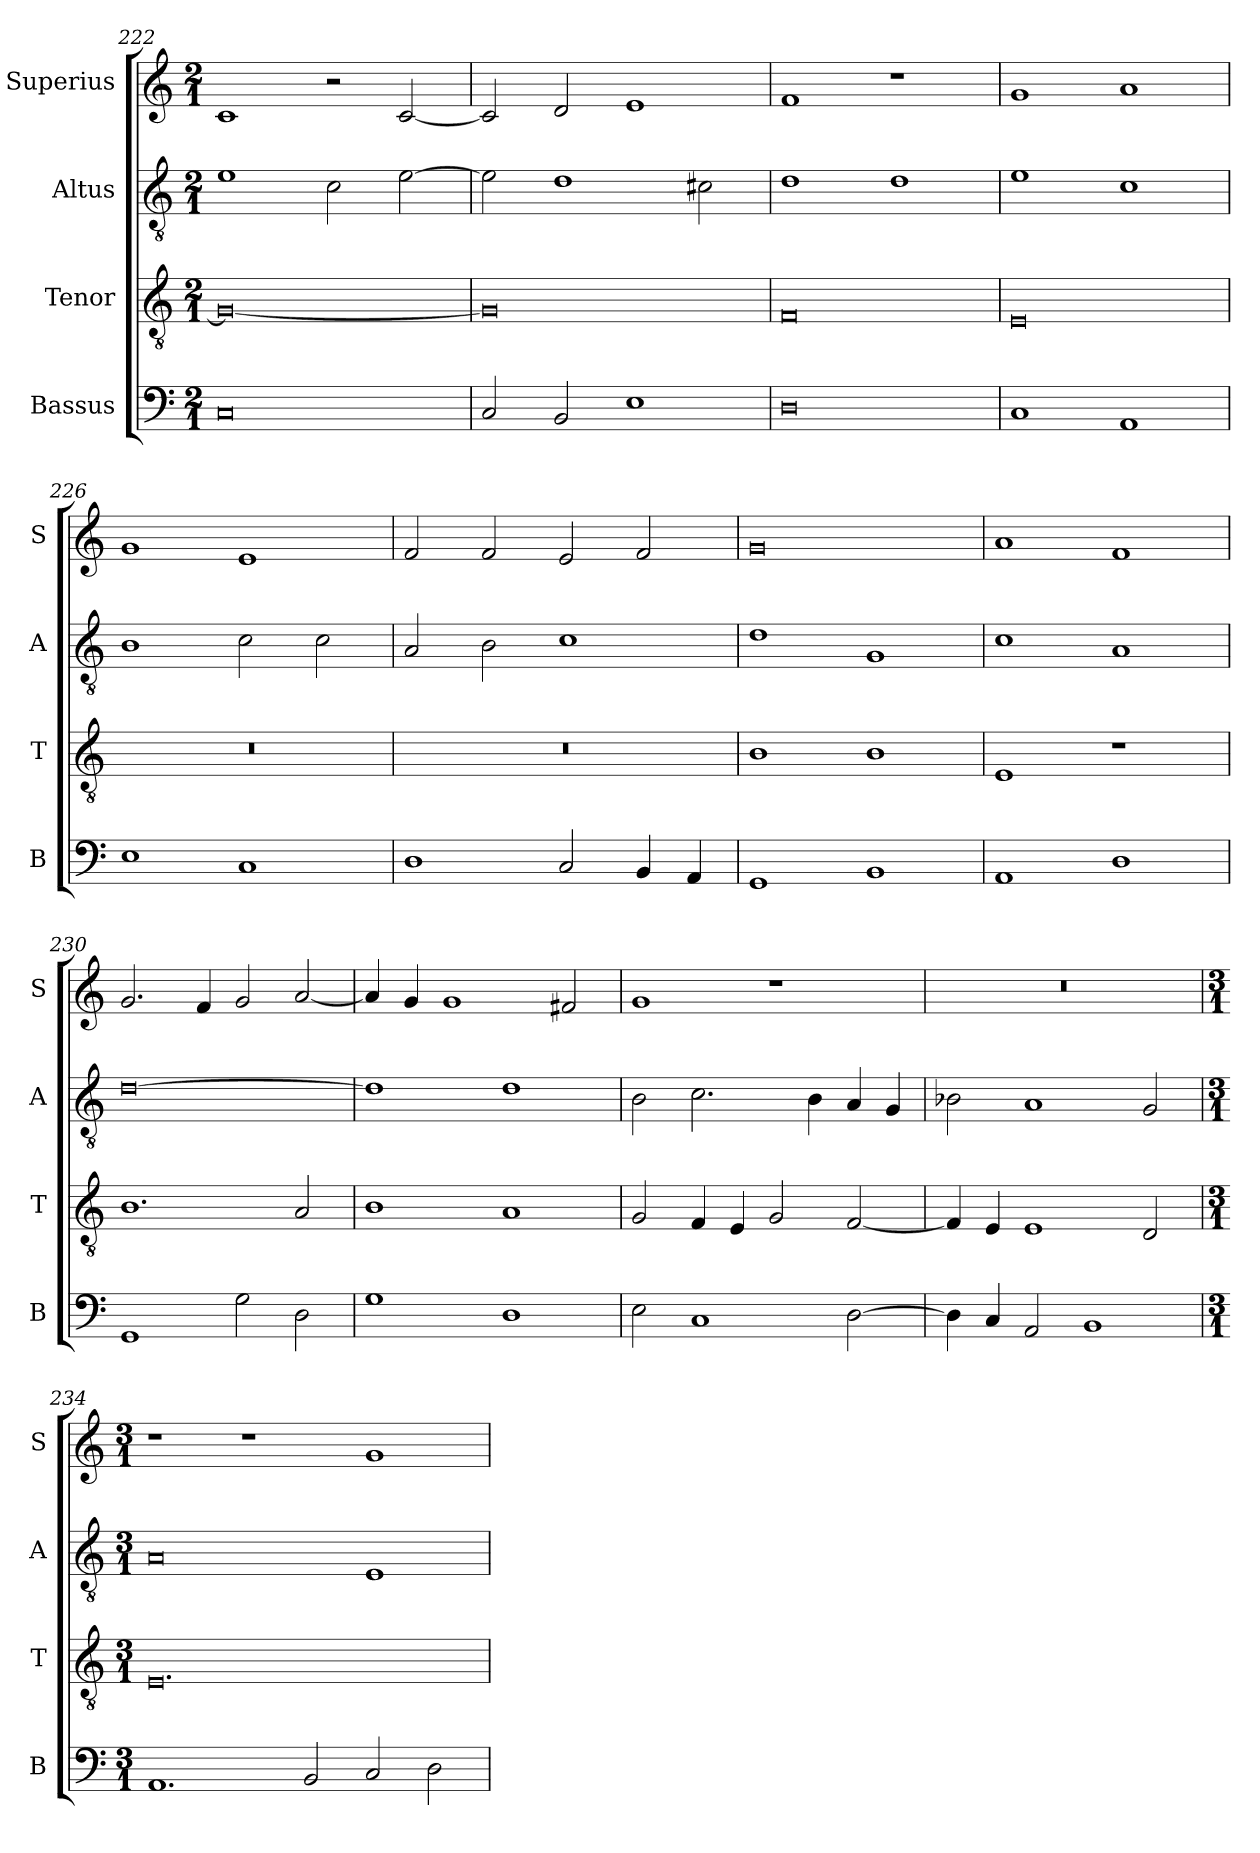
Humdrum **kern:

**kern	**kern	**kern	**kern
*part4	*part3	*part2	*part1
*staff4	*staff3	*staff2	*staff1
*I"Bassus	*I"Tenor	*I"Altus	*I"Superius
*I'B	*I'T	*I'A	*I'S
*clefF4	*clefGv2	*clefGv2	*clefG2
*k[]	*k[]	*k[]	*k[]
*M2/1	*M2/1	*M2/1	*M2/1
=222	=222	=222	=222
0C	0G_	1e	1c
.	.	2c\	2r
.	.	[2e\	[2c/
=223	=223	=223	=223
2C/	0G]	2e\]	2c/]
2BB/	.	1d	2d/
1E	.	.	1e
.	.	2c#X\	.
=224	=224	=224	=224
0D	0F	1d	1f
.	.	1d	1r
=225	=225	=225	=225
1C	0E	1e	1g
1AA	.	1c	1a
=226	=226	=226	=226
1E	0r	1B	1g
1C	.	2c\	1e
.	.	2c\	.
=227	=227	=227	=227
1D	0r	2A/	2f/
.	.	2B\	2f/
2C/	.	1c	2e/
4BB/	.	.	2f/
4AA/	.	.	.
=228	=228	=228	=228
1GG	1B	1d	0g
1BB	1B	1G	.
=229	=229	=229	=229
1AA	1E	1c	1a
1D	1r	1A	1f
=230	=230	=230	=230
1GG	1.B	[0d	2.g/
.	.	.	4f/
2G\	.	.	2g/
2D\	2A/	.	[2a/
=231	=231	=231	=231
1G	1B	1d]	4a/]
.	.	.	4g/
.	.	.	1g
1D	1A	1d	.
.	.	.	2f#X/
=232	=232	=232	=232
2E\	2G/	2B\	1g
1C	4F/	2.c\	.
.	4E/	.	.
.	2G/	.	1r
.	.	4B\	.
[2D\	[2F/	4A/	.
.	.	4G/	.
=233	=233	=233	=233
4D\]	4F/]	2B-X\	0r
4C/	4E/	.	.
2AA/	1E	1A	.
1BB	.	.	.
.	2D/	2G/	.
=234	=234	=234	=234
*M3/1	*M3/1	*M3/1	*M3/1
1.AA	0.E	0A	1r
.	.	.	1r
2BB/	.	.	.
2C/	.	1E	1g
2D\	.	.	.
=	=	=	=
*-	*-	*-	*-
